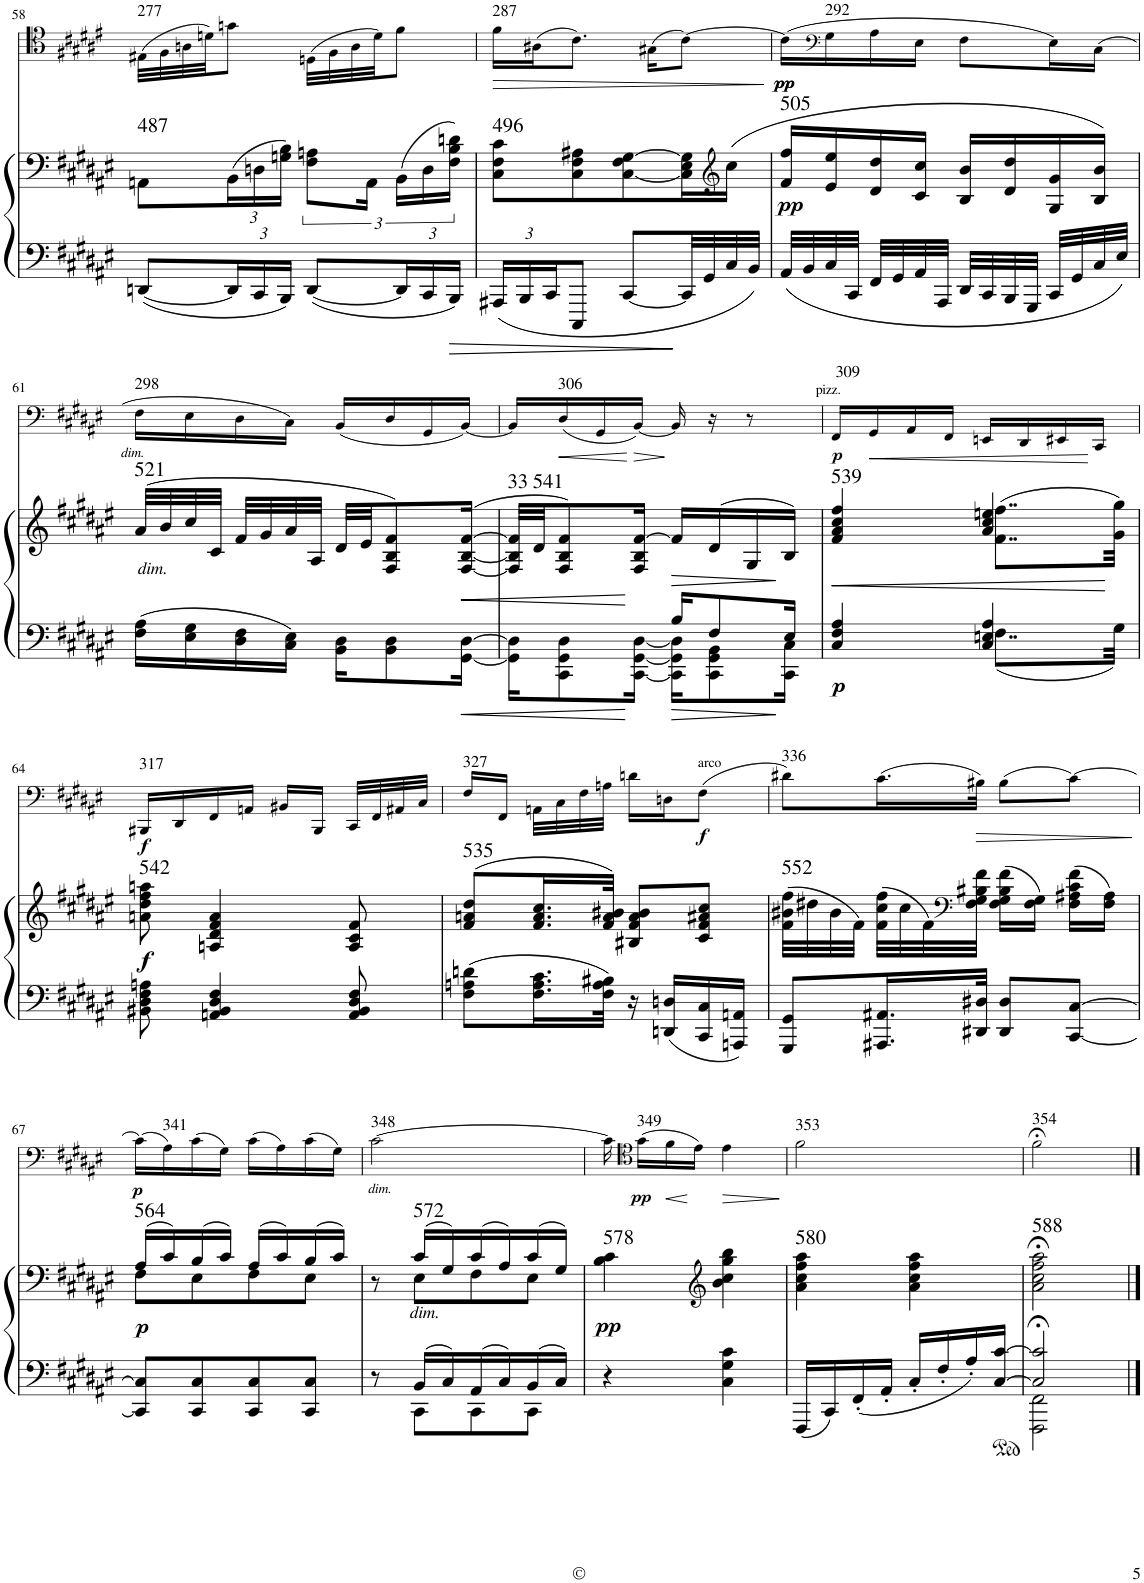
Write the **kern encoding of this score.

**kern	**kern	**dynam	**harte	**kern	**dynam	**harte
*part2	*part2	*part2	*part2	*part1	*part1	*part1
*staff3	*staff2	*staff2/3	*	*staff1	*staff1	*
*	*	*	*	*I"Cello	*	*
!!LO:PB:g=z
*clefG2	*clefG2	*	*	*clefF4	*	*
*k[f#c#g#d#a#e#]	*k[f#c#g#d#a#e#]	*	*	*k[f#c#g#d#a#e#]	*	*
*F#:	*F#:	*	*	*F#:	*	*
*M2/4	*M2/4	*	*	*M2/4	*	*
=58	=58	=58	=58	=58	=58	=58
!	!	!	!LO:H:kt=487	!	!	!LO:H:kt=277
[8DDn/L	8AAn\L	.	N	(>32E#X\LLL	.	N
.	.	.	.	32F#\	.	.
.	.	.	.	32An\	.	.
.	.	.	.	32dn\JJ)	.	.
*Xbrackettup	*Xbrackettup	*	*	*	*	*
24DD/L]	(>24BB\L	.	.	8gn\J	.	.
24CC#/	24Dn\	.	.	.	.	.
24BBB/JJ	24Gn\ 24B\JJ)	.	.	.	.	.
*	*brackettup	*	*	*	*	*
[8DD/L	12F#\ 12An\L	.	.	(>32Dn\LLL	.	.
.	.	.	.	32F#\	.	.
.	.	.	.	32A\	.	.
.	24AA\Jk	.	.	.	.	.
.	.	.	.	32d\JJ)	.	.
24DD/L]	(>24BB\LL	.	.	8f#\J	.	.
24CC#/	24D\	.	.	.	.	.
!	!	!LO:HP:b=2	!	!	!	!
24BBB/JJ	24F#\ 24B\ 24dn\JJ)	>	.	.	.	.
=59	=59	=59	=59	=59	=59	=59
!	!	!	!LO:H:kt=496	!	!LO:HP:b	!LO:H:kt=287
24AAA#X/LL	8C#\ 8F#\ 8c#\L	.	N	16f#\LL	>	N
24BBB/	.	.	.	.	.	.
.	.	.	.	(>16A#X\J	.	.
24CC#/J	.	.	.	.	.	.
8CCC#/J	8C#\ 8F#\ 8A#X\	.	.	8.c#\J)	.	.
[8CC#/L	[8C#\ 8F#\ [8G#\	.	.	.	.	.
.	.	.	.	(>16G#X\KL	.	.
32CC#/LL]	16C#\] 16E#\ 16G#\]L	.	.	[8c#\J)	.	.
32GG#/	.	.	.	.	.	.
*	*clefG2	*	*	*	*	*
32C#/	(>16cc#\JJ	.	.	.	.	.
32BB/JJJ	.	.	.	.	.	.
=60	=60	=60	=60	=60	=60	=60
!	!	!LO:DY:b	!	!	!LO:DY:b	!
!	!	!	!LO:H:kt=505	!	!LO:DY:n=1:b	!
32AA#/LLL	16f#/ 16ff#/LL	pp	N	(>16c#\LL]	pp pp	.
32BB/	.	.	.	.	.	.
*	*	*	*	*clefF4	*	*
!	!	!	!	!	!	!LO:H:kt=292
32C#/	16e#/ 16ee#/	.	.	16G#\	.	N
32CC#/JJJ	.	.	.	.	.	.
32FF#/LLL	16d#/ 16dd#/	.	.	16A#\	.	.
32GG#/	.	.	.	.	.	.
32AA#/	16c#/ 16cc#/JJ	.	.	16E#\JJ	.	.
32AAA#/JJJ	.	.	.	.	.	.
32DD#/LLL	16B/ 16b/LL	.	.	8F#\L	.	.
32CC#/	.	.	.	.	.	.
32BBB/	16d#/ 16dd#/	.	.	.	.	.
32GGG#/JJJ	.	.	.	.	.	.
32CC#/LLL	16G#/ 16g#/	.	.	16E#\L)	.	.
32GG#/	.	.	.	.	.	.
32C#/	16B/ 16b/JJ)	.	.	(>16C#\JJ	.	.
32E#/JJJ	.	.	.	.	.	.
!!LO:LB:g=z
=61	=61	=61	=61	=61	=61	=61
!	!	!	!	!LO:TX:b:i:t=dim.	!	!
!	!LO:TX:b:i:t=dim.	!	!LO:H:kt=521	!	!	!LO:H:kt=298
16F#\ 16A#\LL	(>32a#/LLL	.	N	16F#\LL	.	N
.	32b/	.	.	.	.	.
16E#\ 16G#\	32cc#/	.	.	16E#\	.	.
.	32c#/JJJ	.	.	.	.	.
16D#\ 16F#\	32f#/LLL	.	.	16D#\	.	.
.	32g#/	.	.	.	.	.
16C#\ 16E#\JJ	32a#/	.	.	16C#\JJ)	.	.
.	32A#/JJJ	.	.	.	.	.
16BB\ 16D#\KL	32d#/LLL	.	.	(<16BB/LL	.	.
.	32e#/JJ	.	.	.	.	.
8BB\ 8D#\	8F#/ 8B/ 8f#/)	.	.	16D#/	.	.
.	.	.	.	16GG#/	.	.
!	!	!LO:HP:b	!	!	!	!
[16GG#\ [16D#\Jk	(>[16F#/ [16B/ [16f#/Jk	<	.	[16BB/JJ)	.	.
=62	=62	=62	=62	=62	=62	=62
*^	*	*	*	*	*	*
!	!	!	!	!LO:H:kt=33	!	!	!
16GG#\] 16D#\]KL	4ryy	32F#/] 32B/] 32f#/]LLL	.	N	16BB/LL]	.	.
!	!	!	!	!LO:H:kt=541	!	!	!
.	.	32d#/JJ	.	N	.	.	.
!	!	!	!	!	!	!LO:HP:b	!LO:H:kt=306
8CC#\ 8GG#\ 8D#\	.	8F#/ 8B/ 8f#/)	.	.	(<16D#/	<	N
.	.	.	.	.	16GG#/	.	.
!	!	!	!	!	!	!LO:HP:n=1:b	!
[<16CC#\ [<16GG#\ [<16D#\Jk	.	16F#/ 16B/ [16f#/Jk	]	.	[16BB/JJ)	] >	.
!	!	!	!LO:HP:b=2	!	!	!	!
!	!	!	!LO:HP:n=1:b	!	!	!	!
16CC#\] 16GG#\] 16D#\]KL	16B/KL	16f#/LL]	> >	.	16BB/]	[	.
8CC#\ 8GG#\ 8BB\	8F#/	(>16d#/	.	.	16r	.	.
.	.	16G#/	.	.	8r	.	.
16CC#\ 16C#\Jk	16E#/Jk	16B/JJ)	] [	.	.	.	.
=63	=63	=63	=63	=63	=63	=63	=63
*	*	*^	*	*	*	*	*
!	!	!	!	!	!	!LO:TX:a:t=pizz.	!	!
!	!	!	!	!LO:DY:b=2	!LO:H:kt=539	!	!LO:DY:b	!LO:H:kt=309
4C#/ 4F#/ 4A#/	4ryy	4f#/ 4a#/ 4cc#/ 4ff#/	4ryy	p	N	16FF#/LL	p	N
!	!	!	!	!	!	!	!LO:HP:b	!
.	.	.	.	.	.	16GG#/	<	.
.	.	.	.	.	.	16AA#/	.	.
.	.	.	.	.	.	16FF#/JJ	.	.
8..F#\L	4C#/ 4En/ 4A#/	(>8..f#\ 8..ff#\L	4a#/ 4cc#/ 4een/	.	.	16EEn/LL	.	.
.	.	.	.	.	.	16DD#/	.	.
.	.	.	.	.	.	16EE#X/	.	.
.	.	.	.	.	.	16CC#/JJ	]	.
32G#\Jkk	.	32g#\ 32gg#\Jkk)	.	]	.	.	.	.
*v	*v	*	*	*	*	*	*	*
*	*v	*v	*	*	*	*	*
!!LO:LB:g=z
=64	=64	=64	=64	=64	=64	=64
!	!	!LO:DY:b	!LO:H:kt=542	!	!LO:DY:b	!LO:H:kt=317
8BB#X\ 8D#\ 8F#\ 8An\	8an\ 8dd#\ 8ff#\ 8aan\	f	N	16BBB#X/LL	f	N
.	.	.	.	16DD#/	.	.
4AAn/ 4BB#/ 4D#/ 4F#/	4An/ 4d#/ 4f#/ 4a/	.	.	16FF#/	.	.
.	.	.	.	16AAn/JJ	.	.
.	.	.	.	16BB#X/LL	.	.
.	.	.	.	16BBB#/JJ	.	.
8AA/ 8BB#/ 8D#/ 8F#/	8A/ 8c#/ 8f#/	.	.	32CC#/LLL	.	.
.	.	.	.	32FF#/	.	.
.	.	.	.	32AA#X/	.	.
.	.	.	.	32C#/JJJ	.	.
=65	=65	=65	=65	=65	=65	=65
!	!	!	!LO:H:kt=535	!	!	!LO:H:kt=327
8F#\ 8An\ 8dn\L	(>8f#/ 8an/ 8dd#/L	.	N	16F#/LL	.	N
.	.	.	.	16FF#/JJ	.	.
16.F#\ 16.A\ 16.c#\L	16.f#/ 16.a/ 16.cc#/L	.	.	32AAn\LLL	.	.
.	.	.	.	32C#\	.	.
.	.	.	.	32F#\	.	.
32F#\ 32A\ 32B#X\JJk	32f#/ 32a/ 32b#X/JJk)	.	.	32An\JJJ	.	.
16r	8B#X/ 8f#/ 8a/ 8b#/L	.	.	16dn\LL	.	.
16DDn/ 16Dn/LL	.	.	.	16Dn\J	.	.
!	!	!	!	!LO:TX:a:t=arco	!	!
!	!	!	!	!	!LO:DY:b	!
16CC#/ 16C#/	8c#/ 8f#/ 8a#X/ 8cc#/J	.	.	(>8F#\J	f	.
16AAAn/ 16AAn/JJ	.	.	.	.	.	.
=66	=66	=66	=66	=66	=66	=66
!	!	!	!LO:H:kt=552	!	!	!LO:H:kt=336
8GGG#/ 8GG#/L	(>32f#\ 32b#X\ 32ff#\LLL	.	N	8d#X\L)	.	N
.	32dd#X\	.	.	.	.	.
.	32b#\	.	.	.	.	.
.	32f#\JJJ)	.	.	.	.	.
16.AAA#X/ 16.AA#X/L	(>32f#\ 32cc#\ 32ff#\LLL	.	.	(>16.c#\L	.	.
.	32cc#\	.	.	.	.	.
.	32f#\)	.	.	.	.	.
*	*clefF4	*	*	*	*	*
!	!	!	!	!	!LO:HP:b	!
32DD#X/ 32D#X/JJk	32F#\ 32G#\ 32B#X\ 32f#\JJJ	.	.	32B#X\JJk)	>	.
8DD#/ 8D#/L	(>16F#\ 16G#\ 16B#\ 16f#\LL	.	.	(>8B#\L	.	.
.	16F#\ 16G#\JJ)	.	.	.	.	.
[8CC#/ [8C#/J	(>16F#\ 16A#X\ 16c#\ 16f#\LL	.	.	[8c#\J)	.	.
.	16F#\ 16A#\JJ)	.	.	.	.	.
.	.	.	.	.	[	.
!!LO:LB:g=z
=67	=67	=67	=67	=67	=67	=67
*	*^	*	*	*	*	*
!	!	!	!LO:DY:b	!LO:H:kt=564	!	!LO:DY:b	!
8CC#/] 8C#/]L	(>16A#/LL	8F#\L	p	N	(>16c#\LL]	p	.
!	!	!	!	!	!	!	!LO:H:kt=341
.	16c#/)	.	.	.	16A#\)	.	N
8CC#/ 8C#/	(>16B/	8E#\	.	.	(>16c#\	.	.
.	16c#/JJ)	.	.	.	16G#\JJ)	.	.
8CC#/ 8C#/	(>16A#/LL	8F#\	.	.	(>16c#\LL	.	.
.	16c#/)	.	.	.	16A#\)	.	.
8CC#/ 8C#/J	(>16B/	8E#\J	.	.	(>16c#\	.	.
.	16c#/JJ)	.	.	.	16G#\JJ)	.	.
=68	=68	=68	=68	=68	=68	=68	=68
*^	*	*	*	*	*	*	*
!	!	!	!	!	!	!LO:TX:b:i:t=dim.	!	!
!	!	!LO:TX:b:i:t=dim.	!	!	!	!	!	!LO:H:kt=348
8r	8ryy	8r	8ryy	.	.	[2c#\	.	N
!	!	!	!	!	!LO:H:kt=572	!	!	!
16BB/LL	8CC#\L	(>16c#/LL	8E#\L	.	N	.	.	.
16C#/	.	16G#/)	.	.	.	.	.	.
16AA#/	8CC#\	(>16c#/	8F#\	.	.	.	.	.
16C#/	.	16A#/)	.	.	.	.	.	.
16BB/	8CC#\J	(>16c#/	8E#\J	.	.	.	.	.
16C#/JJ	.	16G#/JJ)	.	.	.	.	.	.
*v	*v	*	*	*	*	*	*	*
*	*v	*v	*	*	*	*	*
=69	=69	=69	=69	=69	=69	=69
!	!	!LO:DY:b	!LO:H:kt=578	!	!	!
4r	4B\ 4c#\	pp	N	16c#\]	.	.
*	*	*	*	*clefC4	*	*
!	!	!	!	!	!LO:DY:b	!LO:H:kt=349
.	.	.	.	(>16g#\LL	pp	N
!	!	!	!	!	!LO:HP:b	!
.	.	.	.	16f#\	<	.
.	.	.	.	16e#\JJ)	]	.
*	*clefG2	*	*	*	*	*
4C#\ 4G#\ 4c#\	4b\ 4cc#\ 4gg#\ 4bb\	.	.	4e#\	.	.
.	.	.	.	.	[	.
=70	=70	=70	=70	=70	=70	=70
!	!	!	!LO:H:kt=580	!	!	!LO:H:kt=353
16FFF#/LL	4a#\ 4cc#\ 4ff#\ 4aa#\	.	N	2f#\	.	N
16CC#/	.	.	.	.	.	.
16FF#'/	.	.	.	.	.	.
16AA#'/JJ	.	.	.	.	.	.
16C#'/LL	4a#\ 4cc#\ 4ff#\ 4aa#\	.	.	.	.	.
16F#'/	.	.	.	.	.	.
16A#'/	.	.	.	.	.	.
[16C#/ [16c#/JJ	.	.	.	.	.	.
=71	=71	=71	=71	=71	=71	=71
*^	*	*	*	*	*	*
!	!	!	!	!LO:H:kt=588	!	!	!LO:H:kt=354
2C#/];< 2c#/];<	2FFF#\ 2FF#\	2a#\;< 2cc#\;< 2ff#\;< 2aa#\;<	.	N	2f#;<\	.	N
*v	*v	*	*	*	*	*	*
==	==	==	==	==	==	==
*-	*-	*-	*-	*-	*-	*-
